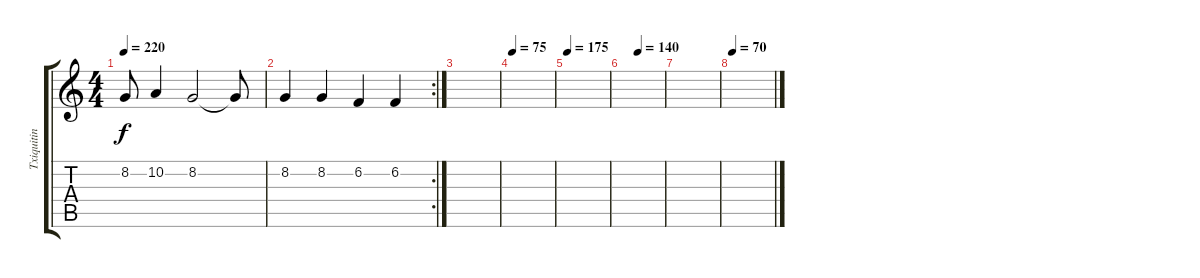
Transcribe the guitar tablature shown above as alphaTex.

\track ("Txiquitin" "Txiquitin") {instrument trumpet}
\staff {score tabs}
\tuning (E4 B3 G3 D3 A2 E2) {hide}
\ts (4 4)
\tempo 220
\clef g2
\ks c
8.2.8{dy f} 10.2.4 8.2.2 8.2{t}.8 |
\rc 2
8.2.4 8.2.4 6.2.4 6.2.4 |
|
\tempo 75
|
\tempo 175
|
\tempo (140 0.375)
|
|
\tempo 70
